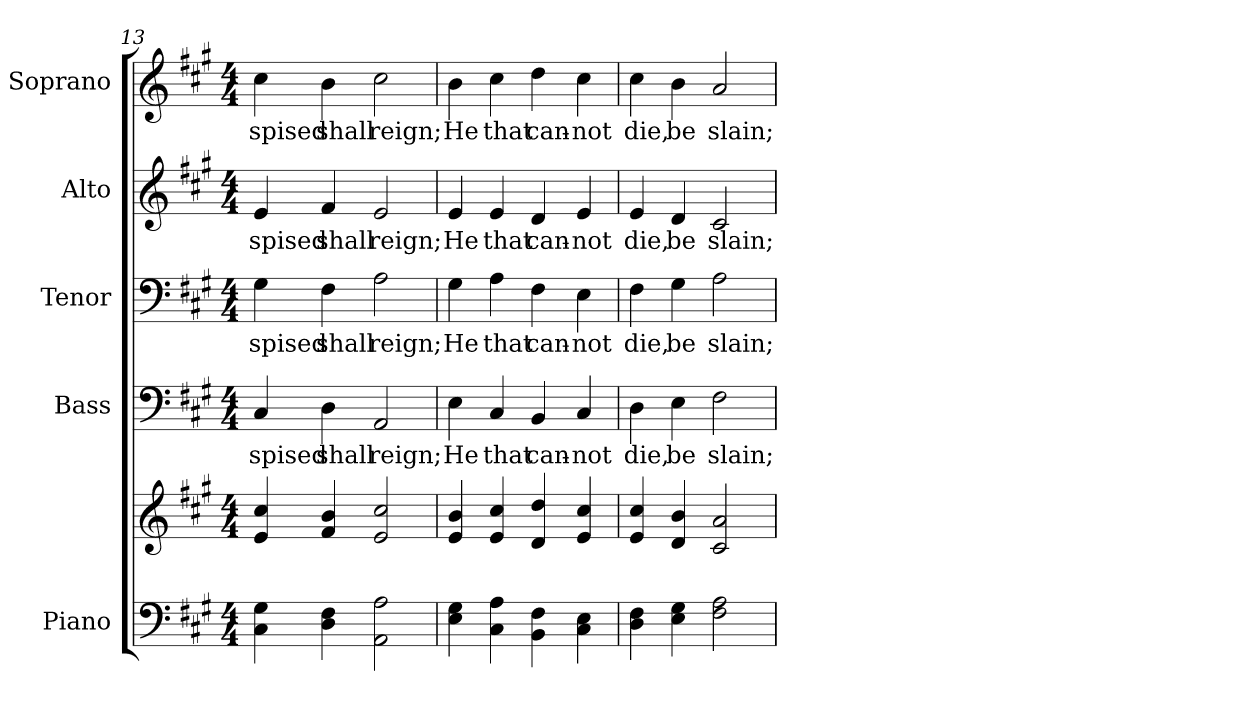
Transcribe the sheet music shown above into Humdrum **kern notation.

**kern	**kern	**kern	**text	**kern	**text	**kern	**text	**kern	**text
*part5	*part5	*part4	*part4	*part3	*part3	*part2	*part2	*part1	*part1
*staff6	*staff5	*staff4	*staff4	*staff3	*staff3	*staff2	*staff2	*staff1	*staff1
*I"Piano	*	*I"Bass	*	*I"Tenor	*	*I"Alto	*	*I"Soprano	*
*I'Pno.	*	*I'B.	*	*I'T.	*	*I'A.	*	*I'S.	*
*clefF4	*clefG2	*clefF4	*	*clefF4	*	*clefG2	*	*clefG2	*
*k[f#c#g#]	*k[f#c#g#]	*k[f#c#g#]	*	*k[f#c#g#]	*	*k[f#c#g#]	*	*k[f#c#g#]	*
*A:	*A:	*A:	*	*A:	*	*A:	*	*A:	*
*M4/4	*M4/4	*M4/4	*	*M4/4	*	*M4/4	*	*M4/4	*
=13	=13	=13	=13	=13	=13	=13	=13	=13	=13
!	!	!	!LO:LY:b:color=#000000	!	!	!	!	!	!
!	!	!	!	!	!LO:LY:b:color=#000000	!	!	!	!
!	!	!	!	!	!	!	!LO:LY:b:color=#000000	!	!
!	!	!	!	!	!	!	!	!	!LO:LY:b:color=#000000
4C#i\ 4G#i	4ei/ 4cc#i	4C#i/	-spised	4G#i\	-spised	4ei/	-spised	4cc#i\	-spised
!	!	!	!LO:LY:b:color=#000000	!	!	!	!	!	!
!	!	!	!	!	!LO:LY:b:color=#000000	!	!	!	!
!	!	!	!	!	!	!	!LO:LY:b:color=#000000	!	!
!	!	!	!	!	!	!	!	!	!LO:LY:b:color=#000000
4Di\ 4F#i	4f#i/ 4bi	4Di\	shall	4F#i\	shall	4f#i/	shall	4bi\	shall
!	!	!	!LO:LY:b:color=#000000	!	!	!	!	!	!
!	!	!	!	!	!LO:LY:b:color=#000000	!	!	!	!
!	!	!	!	!	!	!	!LO:LY:b:color=#000000	!	!
!	!	!	!	!	!	!	!	!	!LO:LY:b:color=#000000
2AAi\ 2Ai	2ei/ 2cc#i	2AAi/	reign;	2Ai\	reign;	2ei/	reign;	2cc#i\	reign;
=14	=14	=14	=14	=14	=14	=14	=14	=14	=14
!	!	!	!LO:LY:b:color=#000000	!	!	!	!	!	!
!	!	!	!	!	!LO:LY:b:color=#000000	!	!	!	!
!	!	!	!	!	!	!	!LO:LY:b:color=#000000	!	!
!	!	!	!	!	!	!	!	!	!LO:LY:b:color=#000000
4Ei\ 4G#i	4ei/ 4bi	4Ei\	He	4G#i\	He	4ei/	He	4bi\	He
!	!	!	!LO:LY:b:color=#000000	!	!	!	!	!	!
!	!	!	!	!	!LO:LY:b:color=#000000	!	!	!	!
!	!	!	!	!	!	!	!LO:LY:b:color=#000000	!	!
!	!	!	!	!	!	!	!	!	!LO:LY:b:color=#000000
4C#i\ 4Ai	4ei/ 4cc#i	4C#i/	that	4Ai\	that	4ei/	that	4cc#i\	that
!	!	!	!LO:LY:b:color=#000000	!	!	!	!	!	!
!	!	!	!	!	!LO:LY:b:color=#000000	!	!	!	!
!	!	!	!	!	!	!	!LO:LY:b:color=#000000	!	!
!	!	!	!	!	!	!	!	!	!LO:LY:b:color=#000000
4BBi\ 4F#i	4di/ 4ddi	4BBi/	can-	4F#i\	can-	4di/	can-	4ddi\	can-
!	!	!	!LO:LY:b:color=#000000	!	!	!	!	!	!
!	!	!	!	!	!LO:LY:b:color=#000000	!	!	!	!
!	!	!	!	!	!	!	!LO:LY:b:color=#000000	!	!
!	!	!	!	!	!	!	!	!	!LO:LY:b:color=#000000
4C#i\ 4Ei	4ei/ 4cc#i	4C#i/	-not	4Ei\	-not	4ei/	-not	4cc#i\	-not
!!LO:PB:g=z
=15	=15	=15	=15	=15	=15	=15	=15	=15	=15
!	!	!	!LO:LY:b:color=#000000	!	!	!	!	!	!
!	!	!	!	!	!LO:LY:b:color=#000000	!	!	!	!
!	!	!	!	!	!	!	!LO:LY:b:color=#000000	!	!
!	!	!	!	!	!	!	!	!	!LO:LY:b:color=#000000
4Di\ 4F#i	4ei/ 4cc#i	4Di\	die,	4F#i\	die,	4ei/	die,	4cc#i\	die,
!	!	!	!LO:LY:b:color=#000000	!	!	!	!	!	!
!	!	!	!	!	!LO:LY:b:color=#000000	!	!	!	!
!	!	!	!	!	!	!	!LO:LY:b:color=#000000	!	!
!	!	!	!	!	!	!	!	!	!LO:LY:b:color=#000000
4Ei\ 4G#i	4di/ 4bi	4Ei\	be	4G#i\	be	4di/	be	4bi\	be
!	!	!	!LO:LY:b:color=#000000	!	!	!	!	!	!
!	!	!	!	!	!LO:LY:b:color=#000000	!	!	!	!
!	!	!	!	!	!	!	!LO:LY:b:color=#000000	!	!
!	!	!	!	!	!	!	!	!	!LO:LY:b:color=#000000
2F#i\ 2Ai	2c#i/ 2ai	2F#i\	slain;	2Ai\	slain;	2c#i/	slain;	2ai/	slain;
=	=	=	=	=	=	=	=	=	=
*-	*-	*-	*-	*-	*-	*-	*-	*-	*-
